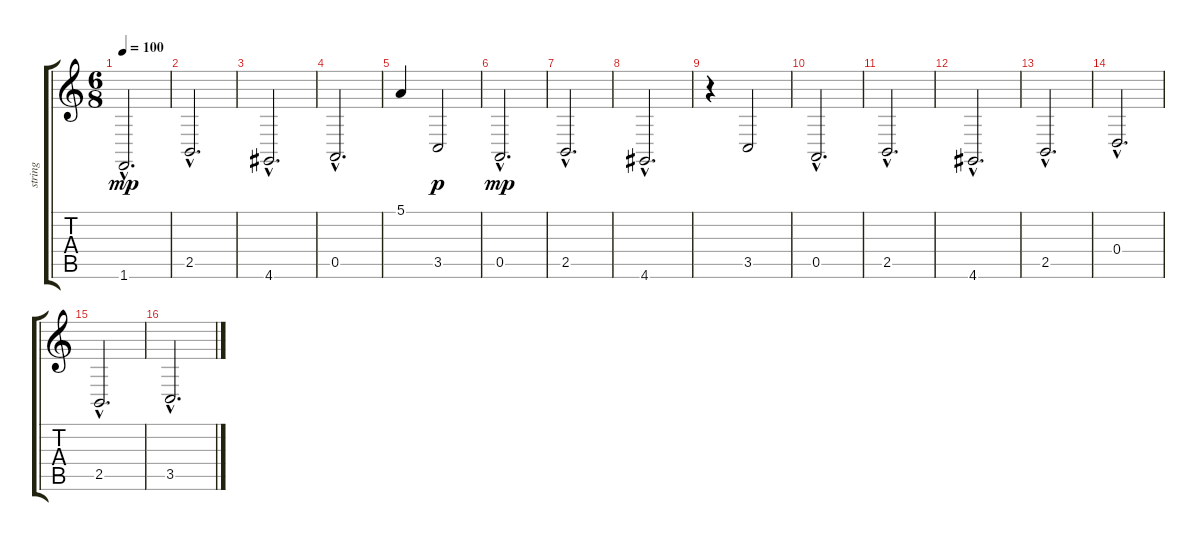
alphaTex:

\track ("string" "string") {instrument stringensemble2}
\staff {score tabs}
\tuning (E4 B3 G3 D3 A2 E2) {hide}
\ts (6 8)
\tempo 100
\clef g2
\ks c
1.6{hac}.2{d dy mp} |
2.5{hac}.2{d} |
4.6{hac}.2{d} |
0.5{hac}.2{d} |
5.1.4 3.5.2{dy p} |
0.5{hac}.2{d dy mp} |
2.5{hac}.2{d} |
4.6{hac}.2{d} |
r.4 3.5.2 |
0.5{hac}.2{d} |
2.5{hac}.2{d} |
4.6{hac}.2{d} |
2.5{hac}.2{d} |
0.4{hac}.2{d} |
2.5{hac}.2{d} |
3.5{hac}.2{d}
